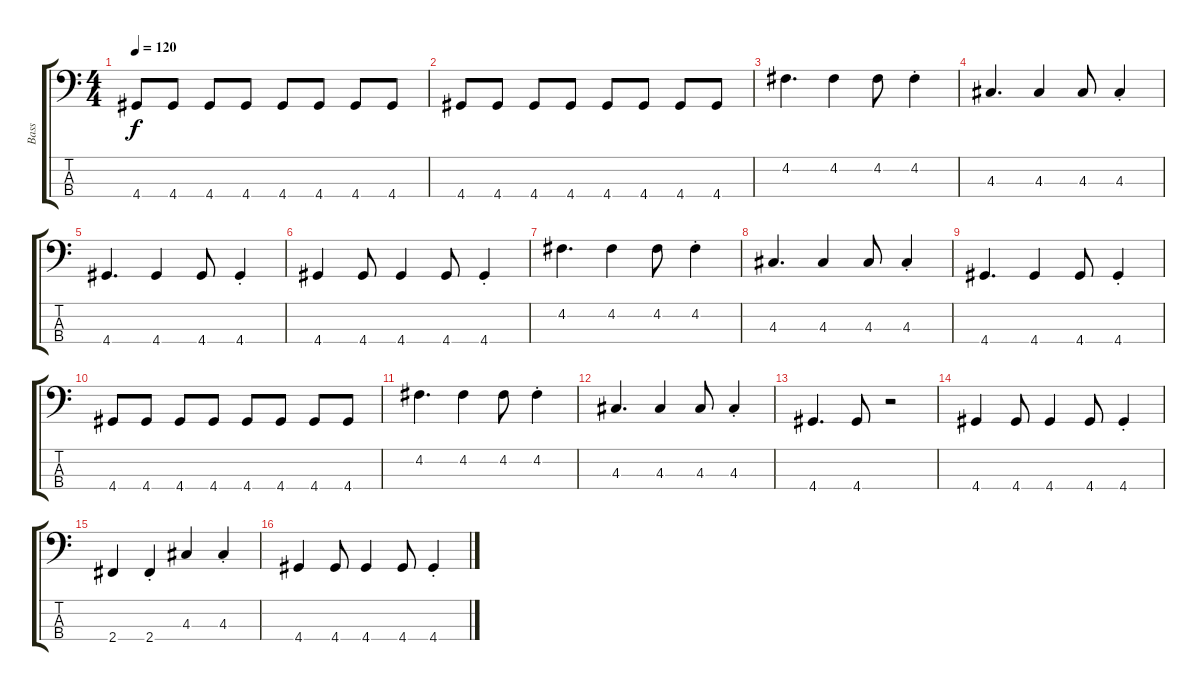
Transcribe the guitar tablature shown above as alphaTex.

\track ("Bass" "Bass") {instrument electricbassfinger}
\staff {score tabs}
\tuning (G2 D2 A1 E1) {hide}
\ts (4 4)
\tempo 120
\clef f4
\ks c
4.4.8{dy f} 4.4.8 4.4.8 4.4.8 4.4.8 4.4.8 4.4.8 4.4.8 |
4.4.8 4.4.8 4.4.8 4.4.8 4.4.8 4.4.8 4.4.8 4.4.8 |
4.2.4{d} 4.2.4 4.2.8 4.2{st}.4 |
4.3.4{d} 4.3.4 4.3.8 4.3{st}.4 |
4.4.4{d} 4.4.4 4.4.8 4.4{st}.4 |
4.4.4 4.4.8 4.4.4 4.4.8 4.4{st}.4 |
4.2.4{d} 4.2.4 4.2.8 4.2{st}.4 |
4.3.4{d} 4.3.4 4.3.8 4.3{st}.4 |
4.4.4{d} 4.4.4 4.4.8 4.4{st}.4 |
4.4.8 4.4.8 4.4.8 4.4.8 4.4.8 4.4.8 4.4.8 4.4.8 |
4.2.4{d} 4.2.4 4.2.8 4.2{st}.4 |
4.3.4{d} 4.3.4 4.3.8 4.3{st}.4 |
4.4.4{d} 4.4.8 r.2 |
4.4.4 4.4.8 4.4.4 4.4.8 4.4{st}.4 |
2.4.4 2.4{st}.4 4.3.4 4.3{st}.4 |
4.4.4 4.4.8 4.4.4 4.4.8 4.4{st}.4
